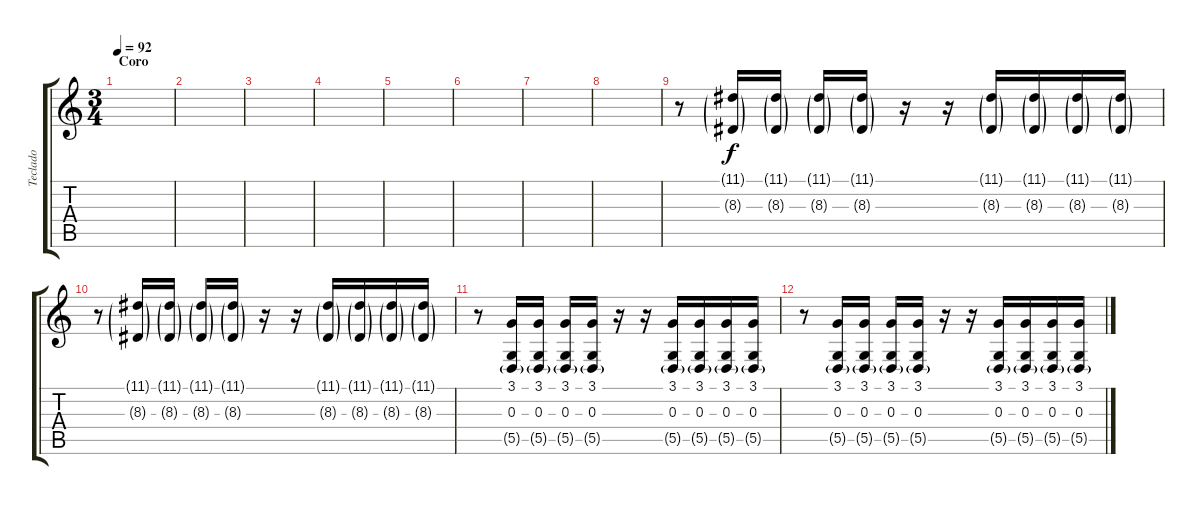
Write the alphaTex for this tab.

\track ("Teclado" "Teclado") {instrument synthvoice}
\staff {score tabs}
\tuning (E4 B3 G3 D3 A2 E2) {hide}
\ts (3 4)
\section ("" "Coro")
\tempo 92
\clef g2
\ks c
|
|
|
|
|
|
|
|
r.8{volume 8 instrument synthvoice} (11.1{g} 8.3{g}).16 (11.1{g} 8.3{g}).16 (11.1{g} 8.3{g}).16 (11.1{g} 8.3{g}).16 r.16 r.16 (11.1{g} 8.3{g}).16 (11.1{g} 8.3{g}).16 (11.1{g} 8.3{g}).16 (11.1{g} 8.3{g}).16 |
r.8 (11.1{g} 8.3{g}).16 (11.1{g} 8.3{g}).16 (11.1{g} 8.3{g}).16 (11.1{g} 8.3{g}).16 r.16 r.16 (11.1{g} 8.3{g}).16 (11.1{g} 8.3{g}).16 (11.1{g} 8.3{g}).16 (11.1{g} 8.3{g}).16 |
r.8{volume 10} (3.1 0.3 5.5{g}).16 (3.1 0.3 5.5{g}).16 (3.1 0.3 5.5{g}).16 (3.1 0.3 5.5{g}).16 r.16 r.16 (3.1 0.3 5.5{g}).16 (3.1 0.3 5.5{g}).16 (3.1 0.3 5.5{g}).16 (3.1 0.3 5.5{g}).16 |
r.8 (3.1 0.3 5.5{g}).16 (3.1 0.3 5.5{g}).16 (3.1 0.3 5.5{g}).16 (3.1 0.3 5.5{g}).16 r.16 r.16 (3.1 0.3 5.5{g}).16 (3.1 0.3 5.5{g}).16 (3.1 0.3 5.5{g}).16 (3.1 0.3 5.5{g}).16
